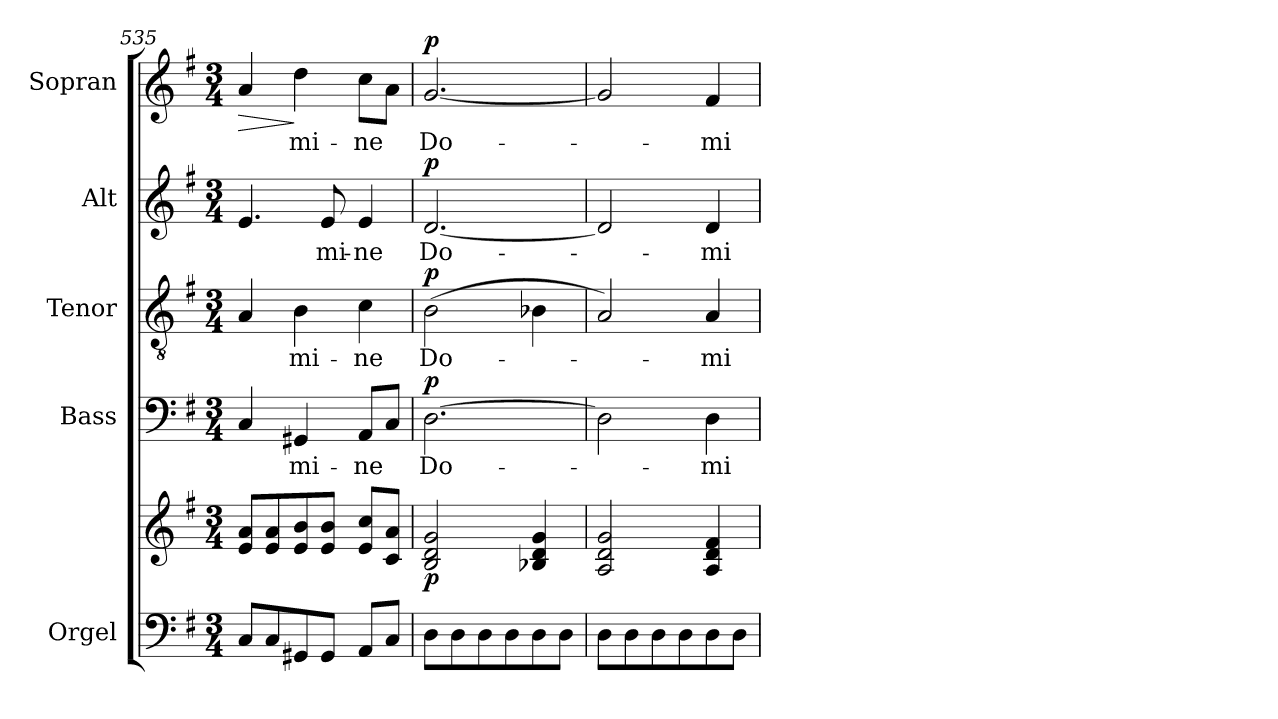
**kern	**kern	**dynam	**kern	**text	**dynam	**kern	**text	**dynam	**kern	**text	**dynam	**kern	**text	**dynam
*part5	*part5	*part5	*part4	*part4	*part4	*part3	*part3	*part3	*part2	*part2	*part2	*part1	*part1	*part1
*staff6	*staff5	*staff5/6	*staff4	*staff4	*staff4	*staff3	*staff3	*staff3	*staff2	*staff2	*staff2	*staff1	*staff1	*staff1
*I"Orgel	*	*	*I"Bass	*	*	*I"Tenor	*	*	*I"Alt	*	*	*I"Sopran	*	*
*I'Org.	*	*	*I'B	*	*	*I'T	*	*	*I'A	*	*	*I'S	*	*
*clefF4	*clefG2	*	*clefF4	*	*	*clefGv2	*	*	*clefG2	*	*	*clefG2	*	*
*k[f#]	*k[f#]	*	*k[f#]	*	*	*k[f#]	*	*	*k[f#]	*	*	*k[f#]	*	*
*G:	*G:	*	*G:	*	*	*G:	*	*	*G:	*	*	*G:	*	*
*M3/4	*M3/4	*	*M3/4	*	*	*M3/4	*	*	*M3/4	*	*	*M3/4	*	*
=535	=535	=535	=535	=535	=535	=535	=535	=535	=535	=535	=535	=535	=535	=535
!	!	!	!	!	!	!	!	!	!	!	!	!	!	!LO:HP:b
8C/L	8e/ 8a/L	.	4C/	.	.	4A/	.	.	4.e/	.	.	4a/	.	>
8C/	8e/ 8a/	.	.	.	.	.	.	.	.	.	.	.	.	.
!	!	!	!	!LO:LY:b	!	!	!LO:LY:b	!	!	!	!	!	!LO:LY:b	!
8GG#X/	8e/ 8b/	.	4GG#X/	-mi-	.	4B\	-mi-	.	.	.	.	4dd\	-mi-	]
!	!	!	!	!	!	!	!	!	!	!LO:LY:b	!	!	!	!
8GG#/J	8e/ 8b/J	.	.	.	.	.	.	.	8e/	-mi-	.	.	.	.
!	!	!	!	!LO:LY:b	!	!	!LO:LY:b	!	!	!LO:LY:b	!	!	!LO:LY:b	!
8AA/L	8e/ 8cc/L	.	8AA/L	-ne	.	4c\	-ne	.	4e/	-ne	.	8cc\L	-ne	.
8C/J	8c/ 8a/J	.	8C/J	.	.	.	.	.	.	.	.	8a\J	.	.
=536	=536	=536	=536	=536	=536	=536	=536	=536	=536	=536	=536	=536	=536	=536
!	!	!LO:DY:b	!	!LO:LY:b	!LO:DY:a	!	!LO:LY:b	!LO:DY:a	!	!LO:LY:b	!LO:DY:a	!	!LO:LY:b	!LO:DY:a
8D\L	2B/ 2d/ 2g/	p	[2.D\	Do-	p	(>2B\	Do-	p	[2.d/	Do-	p	[2.g/	Do-	p
8D\	.	.	.	.	.	.	.	.	.	.	.	.	.	.
8D\	.	.	.	.	.	.	.	.	.	.	.	.	.	.
8D\	.	.	.	.	.	.	.	.	.	.	.	.	.	.
8D\	4B-X/ 4d/ 4g/	.	.	.	.	4B-X\	.	.	.	.	.	.	.	.
8D\J	.	.	.	.	.	.	.	.	.	.	.	.	.	.
=537	=537	=537	=537	=537	=537	=537	=537	=537	=537	=537	=537	=537	=537	=537
8D\L	2A/ 2d/ 2g/	.	2D\]	.	.	2A/)	.	.	2d/]	.	.	2g/]	.	.
8D\	.	.	.	.	.	.	.	.	.	.	.	.	.	.
8D\	.	.	.	.	.	.	.	.	.	.	.	.	.	.
8D\	.	.	.	.	.	.	.	.	.	.	.	.	.	.
!	!	!	!	!LO:LY:b	!	!	!LO:LY:b	!	!	!LO:LY:b	!	!	!LO:LY:b	!
8D\	4A/ 4d/ 4f#/	.	4D\	-mi-	.	4A/	-mi-	.	4d/	-mi-	.	4f#/	-mi-	.
8D\J	.	.	.	.	.	.	.	.	.	.	.	.	.	.
=	=	=	=	=	=	=	=	=	=	=	=	=	=	=
*-	*-	*-	*-	*-	*-	*-	*-	*-	*-	*-	*-	*-	*-	*-
